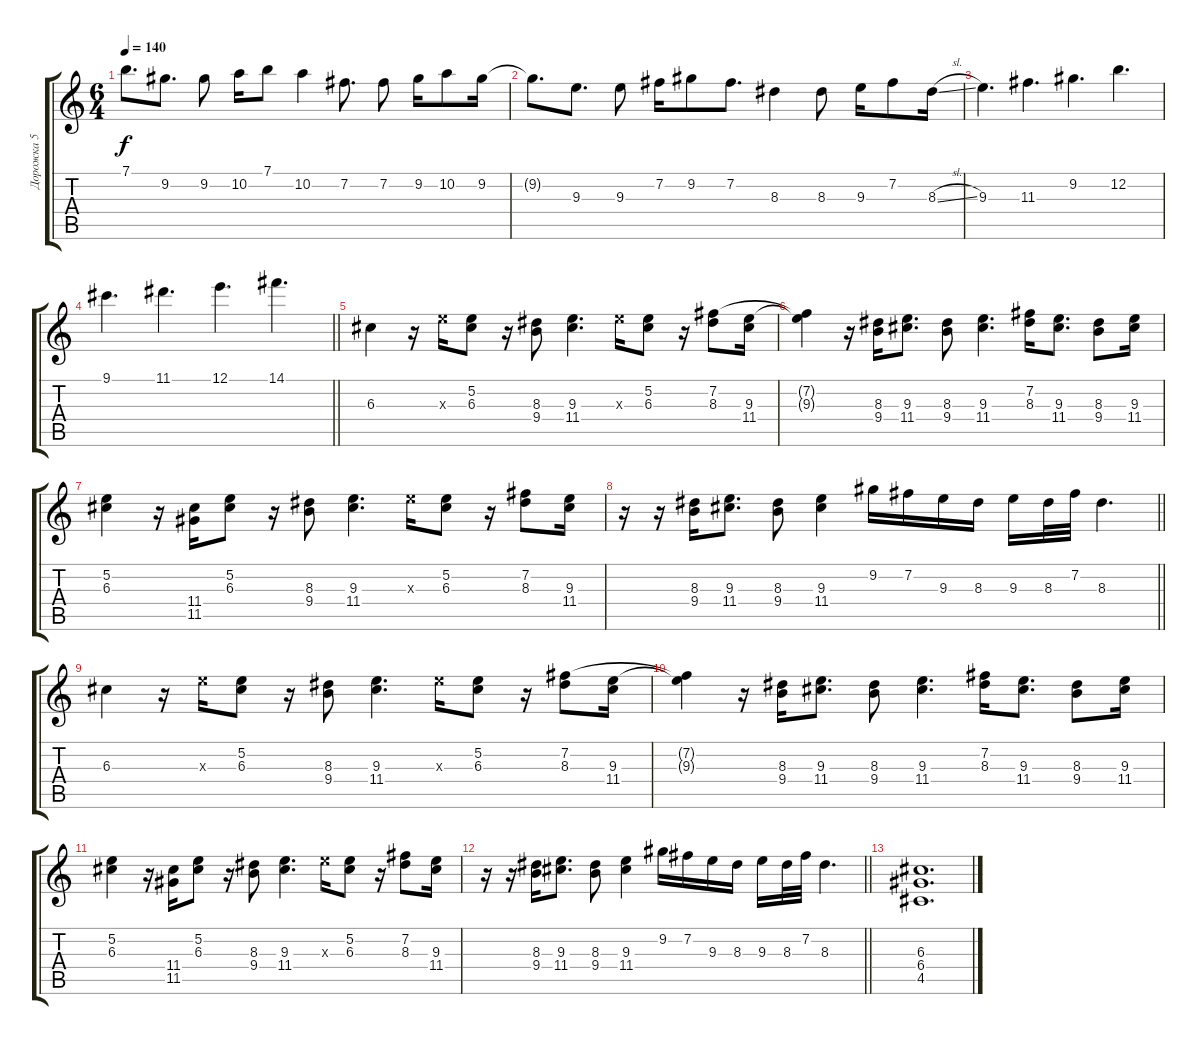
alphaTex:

\track ("Дорожка 5" "Дорожка 5") {instrument distortionguitar}
\staff {score tabs}
\tuning (E4 B3 G3 D3 A2 D2) {hide}
\ts (6 4)
\tempo 140
\clef g2
\ks c
7.1{t}.8{d dy f} 9.2.8{d} 9.2.8 10.2.16 7.1.8 10.2.4 7.2.8{d} 7.2.8 9.2.16 10.2.8 9.2.16 |
9.2{t}.8{d} 9.3.8{d} 9.3.8 7.2.16 9.2.8 7.2.8{d} 8.3.4 8.3.8 9.3.16 7.2.8 8.3{sl}.16 |
9.3.4{d} 11.3.4{d} 9.2.4{d} 12.2.4{d} |
\barLineRight lightlight
9.1.4{d} 11.1.4{d} 12.1.4{d} 14.1.4{d} |
6.3.4 r.16 9.3{x}.16 (5.2 6.3).8 r.16 (8.3 9.4).8 (9.3 11.4).4{d} 9.3{x}.16 (5.2 6.3).8 r.16 (7.2 8.3).8 (9.3 11.4).16 |
(7.2{t} 9.3{t}).4 r.16 (8.3 9.4).16 (9.3 11.4).8{d} (8.3 9.4).8 (9.3 11.4).4{d} (7.2 8.3).16 (9.3 11.4).8{d} (8.3 9.4).8 (9.3 11.4).16 |
(5.2 6.3).4 r.16 (11.4 11.5).16 (5.2 6.3).8 r.16 (8.3 9.4).8 (9.3 11.4).4{d} 9.3{x}.16 (5.2 6.3).8 r.16 (7.2 8.3).8 (9.3 11.4).16 |
\barLineRight lightlight
r.16 r.16 (8.3 9.4).16 (9.3 11.4).8{d} (8.3 9.4).8 (9.3 11.4).4 9.2.16 7.2.16 9.3.16 8.3.16 9.3.16 8.3.32 7.2.32 8.3.4{d} |
6.3.4 r.16 9.3{x}.16 (5.2 6.3).8 r.16 (8.3 9.4).8 (9.3 11.4).4{d} 9.3{x}.16 (5.2 6.3).8 r.16 (7.2 8.3).8 (9.3 11.4).16 |
(7.2{t} 9.3{t}).4 r.16 (8.3 9.4).16 (9.3 11.4).8{d} (8.3 9.4).8 (9.3 11.4).4{d} (7.2 8.3).16 (9.3 11.4).8{d} (8.3 9.4).8 (9.3 11.4).16 |
(5.2 6.3).4 r.16 (11.4 11.5).16 (5.2 6.3).8 r.16 (8.3 9.4).8 (9.3 11.4).4{d} 9.3{x}.16 (5.2 6.3).8 r.16 (7.2 8.3).8 (9.3 11.4).16 |
\barLineRight lightlight
r.16 r.16 (8.3 9.4).16 (9.3 11.4).8{d} (8.3 9.4).8 (9.3 11.4).4 9.2.16 7.2.16 9.3.16 8.3.16 9.3.16 8.3.32 7.2.32 8.3.4{d} |
(6.3 6.4 4.5).1{d}
